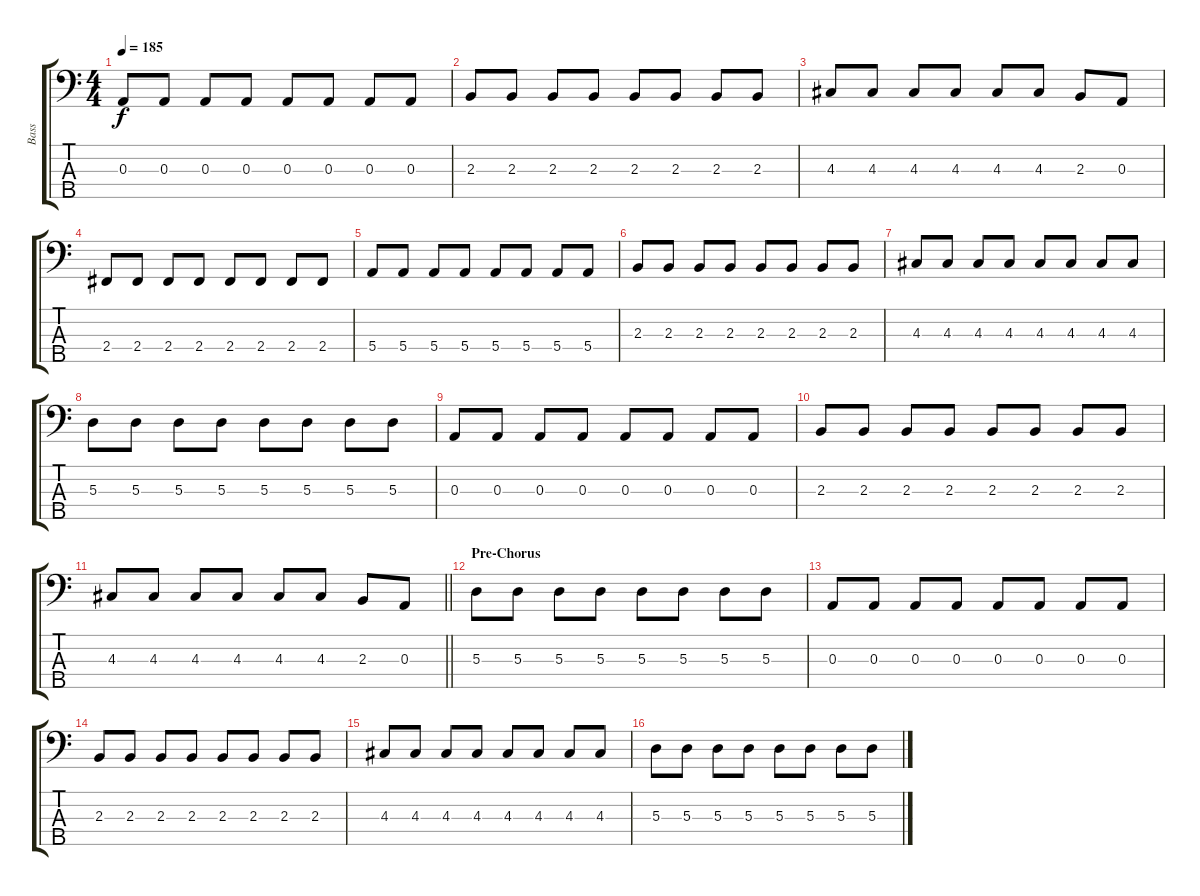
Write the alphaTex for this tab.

\track ("Bass" "Bass") {instrument electricbassfinger}
\staff {score tabs}
\tuning (G2 D2 A1 E1 B0) {hide}
\ts (4 4)
\tempo 185
\clef f4
\ks c
0.3.8{dy f} 0.3.8 0.3.8 0.3.8 0.3.8 0.3.8 0.3.8 0.3.8 |
2.3.8 2.3.8 2.3.8 2.3.8 2.3.8 2.3.8 2.3.8 2.3.8 |
4.3.8 4.3.8 4.3.8 4.3.8 4.3.8 4.3.8 2.3.8 0.3.8 |
2.4.8 2.4.8 2.4.8 2.4.8 2.4.8 2.4.8 2.4.8 2.4.8 |
5.4.8 5.4.8 5.4.8 5.4.8 5.4.8 5.4.8 5.4.8 5.4.8 |
2.3.8 2.3.8 2.3.8 2.3.8 2.3.8 2.3.8 2.3.8 2.3.8 |
4.3.8 4.3.8 4.3.8 4.3.8 4.3.8 4.3.8 4.3.8 4.3.8 |
5.3.8 5.3.8 5.3.8 5.3.8 5.3.8 5.3.8 5.3.8 5.3.8 |
0.3.8 0.3.8 0.3.8 0.3.8 0.3.8 0.3.8 0.3.8 0.3.8 |
2.3.8 2.3.8 2.3.8 2.3.8 2.3.8 2.3.8 2.3.8 2.3.8 |
\barLineRight lightlight
4.3.8 4.3.8 4.3.8 4.3.8 4.3.8 4.3.8 2.3.8 0.3.8 |
\section ("" "Pre-Chorus")
5.3.8 5.3.8 5.3.8 5.3.8 5.3.8 5.3.8 5.3.8 5.3.8 |
0.3.8 0.3.8 0.3.8 0.3.8 0.3.8 0.3.8 0.3.8 0.3.8 |
2.3.8 2.3.8 2.3.8 2.3.8 2.3.8 2.3.8 2.3.8 2.3.8 |
4.3.8 4.3.8 4.3.8 4.3.8 4.3.8 4.3.8 4.3.8 4.3.8 |
5.3.8 5.3.8 5.3.8 5.3.8 5.3.8 5.3.8 5.3.8 5.3.8
